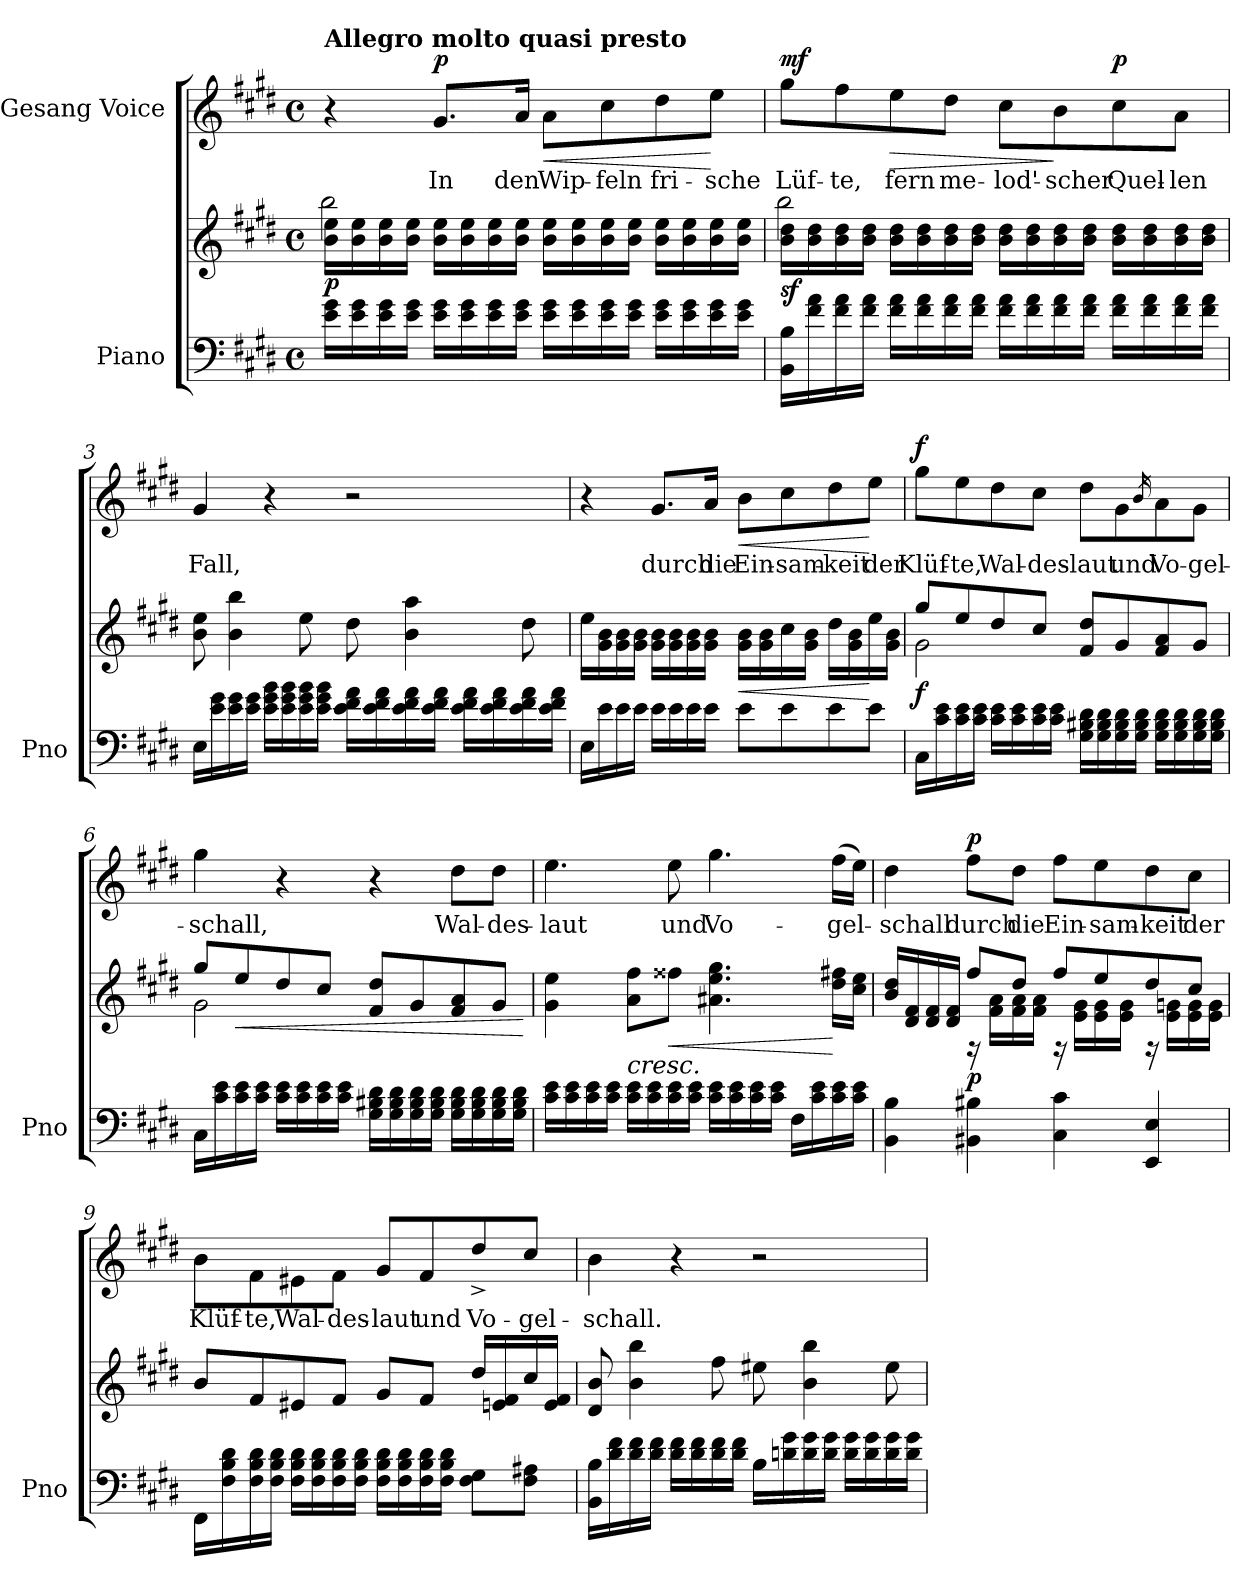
**kern	**kern	**dynam	**kern	**text	**dynam
*part2	*part2	*part2	*part1	*part1	*part1
*staff3	*staff2	*staff2/3	*staff1	*staff1	*staff1
*I"Piano	*	*	*I"Gesang Voice	*	*
*I'Pno	*	*	*	*	*
*clefF4	*clefG2	*	*clefG2	*	*
*k[f#c#g#d#]	*k[f#c#g#d#]	*	*k[f#c#g#d#]	*	*
*M4/4	*M4/4	*	*M4/4	*	*
*met(c)	*met(c)	*	*met(c)	*	*
=1	=1	=1	=1	=1	=1
*	*^	*	*	*	*
!	!	!	!	!LO:TX:a:B:t=Allegro molto quasi presto	!	!
!	!	!	!LO:DY:b	!	!	!
16e\ 16g#\LL	16b\ 16ee\LL	2bb\	p	4r	.	.
16e\ 16g#\	16b\ 16ee\	.	.	.	.	.
16e\ 16g#\	16b\ 16ee\	.	.	.	.	.
16e\ 16g#\JJ	16b\ 16ee\JJ	.	.	.	.	.
!	!	!	!	!	!LO:LY:b	!LO:DY:a
16e\ 16g#\LL	16b\ 16ee\LL	.	.	8.g#/L	In	p
16e\ 16g#\	16b\ 16ee\	.	.	.	.	.
16e\ 16g#\	16b\ 16ee\	.	.	.	.	.
!	!	!	!	!	!LO:LY:b	!
16e\ 16g#\JJ	16b\ 16ee\JJ	.	.	16a/Jk	den	.
!	!	!	!	!	!LO:LY:b	!LO:HP:b
16e\ 16g#\LL	16b\ 16ee\LL	2ryy	.	8a\L	Wip-	<
16e\ 16g#\	16b\ 16ee\	.	.	.	.	.
!	!	!	!	!	!LO:LY:b	!
16e\ 16g#\	16b\ 16ee\	.	.	8cc#\	-feln	.
16e\ 16g#\JJ	16b\ 16ee\JJ	.	.	.	.	.
!	!	!	!	!	!LO:LY:b	!
16e\ 16g#\LL	16b\ 16ee\LL	.	.	8dd#\	fri-	.
16e\ 16g#\	16b\ 16ee\	.	.	.	.	.
!	!	!	!	!	!LO:LY:b	!
16e\ 16g#\	16b\ 16ee\	.	.	8ee\J	-sche	[
16e\ 16g#\JJ	16b\ 16ee\JJ	.	.	.	.	.
=2	=2	=2	=2	=2	=2	=2
!	!	!	!LO:DY:b	!	!LO:LY:b	!LO:DY:a
16BB\ 16B\LL	16b\ 16dd#\LL	2bb\	sf	8gg#\L	Lüf-	mf
16f#\ 16a\	16b\ 16dd#\	.	.	.	.	.
!	!	!	!	!	!LO:LY:b	!
16f#\ 16a\	16b\ 16dd#\	.	.	8ff#\	-te,	.
16f#\ 16a\JJ	16b\ 16dd#\JJ	.	.	.	.	.
!	!	!	!	!	!LO:LY:b	!LO:HP:b
16f#\ 16a\LL	16b\ 16dd#\LL	.	.	8ee\	fern	>
16f#\ 16a\	16b\ 16dd#\	.	.	.	.	.
!	!	!	!	!	!LO:LY:b	!
16f#\ 16a\	16b\ 16dd#\	.	.	8dd#\J	me-	.
16f#\ 16a\JJ	16b\ 16dd#\JJ	.	.	.	.	.
!	!	!	!	!	!LO:LY:b	!
16f#\ 16a\LL	16b\ 16dd#\LL	2ryy	.	8cc#\L	-lod'-	.
16f#\ 16a\	16b\ 16dd#\	.	.	.	.	.
!	!	!	!	!	!LO:LY:b	!
16f#\ 16a\	16b\ 16dd#\	.	.	8b\	-scher	]
16f#\ 16a\JJ	16b\ 16dd#\JJ	.	.	.	.	.
!	!	!	!	!	!LO:LY:b	!LO:DY:a
16f#\ 16a\LL	16b\ 16dd#\LL	.	.	8cc#\	Quel-	p
16f#\ 16a\	16b\ 16dd#\	.	.	.	.	.
!	!	!	!	!	!LO:LY:b	!
16f#\ 16a\	16b\ 16dd#\	.	.	8a\J	-len	.
16f#\ 16a\JJ	16b\ 16dd#\JJ	.	.	.	.	.
*	*v	*v	*	*	*	*
!!LO:LB:g=z
=3	=3	=3	=3	=3	=3
!	!	!	!	!LO:LY:b	!
16E\LL	8b\ 8ee\	.	4g#/	Fall,	.
16e\ 16g#\	.	.	.	.	.
16e\ 16g#\	4b\ 4bb\	.	.	.	.
16e\ 16g#\JJ	.	.	.	.	.
16e\ 16g#\ 16b\LL	.	.	4r	.	.
16e\ 16g#\ 16b\	.	.	.	.	.
16e\ 16g#\ 16b\	8ee\	.	.	.	.
16e\ 16g#\ 16b\JJ	.	.	.	.	.
16e\ 16f#\ 16a\LL	8dd#\	.	2r	.	.
16e\ 16f#\ 16a\	.	.	.	.	.
16e\ 16f#\ 16a\	4b\ 4aa\	.	.	.	.
16e\ 16f#\ 16a\JJ	.	.	.	.	.
16e\ 16f#\ 16a\LL	.	.	.	.	.
16e\ 16f#\ 16a\	.	.	.	.	.
16e\ 16f#\ 16a\	8dd#\	.	.	.	.
16e\ 16f#\ 16a\JJ	.	.	.	.	.
=4	=4	=4	=4	=4	=4
16E\LL	16ee\LL	.	4r	.	.
16e\	16g#\ 16b\	.	.	.	.
16e\	16g#\ 16b\	.	.	.	.
16e\JJ	16g#\ 16b\JJ	.	.	.	.
!	!	!	!	!LO:LY:b	!
16e\LL	16g#\ 16b\LL	.	8.g#/L	durch	.
16e\	16g#\ 16b\	.	.	.	.
16e\	16g#\ 16b\	.	.	.	.
!	!	!	!	!LO:LY:b	!
16e\JJ	16g#\ 16b\JJ	.	16a/Jk	die	.
!	!	!LO:HP:b	!	!LO:LY:b	!LO:HP:b
8e\L	16g#\ 16b\LL	<	8b\L	Ein-	<
.	16g#\ 16b\	.	.	.	.
!	!	!	!	!LO:LY:b	!
8e\	16cc#\	.	8cc#\	-sam-	.
.	16g#\ 16b\JJ	.	.	.	.
!	!	!	!	!LO:LY:b	!
8e\	16dd#\LL	.	8dd#\	-keit	.
.	16g#\ 16b\	.	.	.	.
!	!	!	!	!LO:LY:b	!
8e\J	16ee\	[	8ee\J	der	[
.	16g#\ 16b\JJ	.	.	.	.
!!LO:LB:g=z
=5	=5	=5	=5	=5	=5
*	*^	*	*	*	*
!	!	!	!LO:DY:b	!	!LO:LY:b	!LO:DY:a
16C#\LL	8gg#/L	2g#\	f	8gg#\L	Klüf-	f
16c#\ 16e\	.	.	.	.	.	.
!	!	!	!	!	!LO:LY:b	!
16c#\ 16e\	8ee/	.	.	8ee\	-te,	.
16c#\ 16e\JJ	.	.	.	.	.	.
!	!	!	!	!	!LO:LY:b	!
16c#\ 16e\LL	8dd#/	.	.	8dd#\	Wal-	.
16c#\ 16e\	.	.	.	.	.	.
!	!	!	!	!	!LO:LY:b	!
16c#\ 16e\	8cc#/J	.	.	8cc#\J	-des-	.
16c#\ 16e\JJ	.	.	.	.	.	.
!	!	!	!	!	!LO:LY:b	!
16G#\ 16B#X\ 16d#\LL	8f#/ 8dd#/L	2ryy	.	8dd#\L	-laut	.
16G#\ 16B#\ 16d#\	.	.	.	.	.	.
!	!	!	!	!	!LO:LY:b	!
16G#\ 16B#\ 16d#\	8g#/	.	.	8g#\	und	.
16G#\ 16B#\ 16d#\JJ	.	.	.	.	.	.
.	.	.	.	16qb/	.	.
!	!	!	!	!	!LO:LY:b	!
16G#\ 16B#\ 16d#\LL	8f#/ 8a/	.	.	8a\	Vo-	.
16G#\ 16B#\ 16d#\	.	.	.	.	.	.
!	!	!	!	!	!LO:LY:b	!
16G#\ 16B#\ 16d#\	8g#/J	.	.	8g#\J	-gel-	.
16G#\ 16B#\ 16d#\JJ	.	.	.	.	.	.
=6	=6	=6	=6	=6	=6	=6
!	!	!	!	!	!LO:LY:b	!
16C#\LL	8gg#/L	2g#\	.	4gg#\	-schall,	.
16c#\ 16e\	.	.	.	.	.	.
!	!	!	!LO:HP:b	!	!	!
16c#\ 16e\	8ee/	.	<	.	.	.
16c#\ 16e\JJ	.	.	.	.	.	.
16c#\ 16e\LL	8dd#/	.	.	4r	.	.
16c#\ 16e\	.	.	.	.	.	.
16c#\ 16e\	8cc#/J	.	.	.	.	.
16c#\ 16e\JJ	.	.	.	.	.	.
16G#\ 16B#X\ 16d#\LL	8f#/ 8dd#/L	2ryy	.	4r	.	.
16G#\ 16B#\ 16d#\	.	.	.	.	.	.
16G#\ 16B#\ 16d#\	8g#/	.	.	.	.	.
16G#\ 16B#\ 16d#\JJ	.	.	.	.	.	.
!	!	!	!	!	!LO:LY:b	!
16G#\ 16B#\ 16d#\LL	8f#/ 8a/	.	.	8dd#\L	Wal-	.
16G#\ 16B#\ 16d#\	.	.	.	.	.	.
!	!	!	!	!	!LO:LY:b	!
16G#\ 16B#\ 16d#\	8g#/J	.	.	8dd#\J	-des-	.
16G#\ 16B#\ 16d#\JJ	.	.	.	.	.	.
*	*v	*v	*	*	*	*
.	.	[	.	.	.
!!LO:LB:g=z
=7	=7	=7	=7	=7	=7
!	!	!	!	!LO:LY:b	!
16c#\ 16e\LL	4g#\ 4ee\	.	4.ee\	-laut	.
16c#\ 16e\	.	.	.	.	.
16c#\ 16e\	.	.	.	.	.
16c#\ 16e\JJ	.	.	.	.	.
!	!	!LO:HP:b	!	!	!
16c#\ 16e\LL	8a\ 8ff#\L	<	.	.	.
16c#\ 16e\	.	.	.	.	.
!	!	!LO:HP:b	!	!LO:LY:b	!
16c#\ 16e\	8ff##X\J	<	8ee\	und	.
16c#\ 16e\JJ	.	.	.	.	.
!	!	!	!	!LO:LY:b	!
16c#\ 16e\LL	4.a#X\ 4.ee\ 4.gg#\	.	4.gg#\	Vo-	.
16c#\ 16e\	.	.	.	.	.
16c#\ 16e\	.	.	.	.	.
16c#\ 16e\JJ	.	.	.	.	.
16F#\LL	.	.	.	.	.
16c#\ 16e\	.	.	.	.	.
!	!	!	!	!LO:LY:b	!
16c#\ 16e\	16dd#\ 16ff#X\LL	[ [	(>16ff#\LL	-gel-	.
16c#\ 16e\JJ	16cc#\ 16ee\JJ	.	16ee\JJ)	.	.
!!LO:PB:g=z
=8	=8	=8	=8	=8	=8
*	*^	*	*	*	*
!	!	!	!	!	!LO:LY:b	!
4BB\ 4B\	16b/ 16dd#/LL	4rgyy	.	4dd#\	-schall	.
.	16d#/ 16f#/	.	.	.	.	.
.	16d#/ 16f#/	.	.	.	.	.
.	16d#/ 16f#/JJ	.	.	.	.	.
!	!	!	!LO:DY:b	!	!LO:LY:b	!LO:DY:a
4BB#X\ 4B#X\	16rF	8ff#/L	p	8ff#\L	durch	p
.	16f#\ 16a\LL	.	.	.	.	.
!	!	!	!	!	!LO:LY:b	!
.	16f#\ 16a\	8dd#/J	.	8dd#\J	die	.
.	16f#\ 16a\JJ	.	.	.	.	.
!	!	!	!	!	!LO:LY:b	!
4C#\ 4c#\	16rF	8ff#/L	.	8ff#\L	Ein-	.
.	16e\ 16g#\LL	.	.	.	.	.
!	!	!	!	!	!LO:LY:b	!
.	16e\ 16g#\	8ee/	.	8ee\	-sam-	.
.	16e\ 16g#\JJ	.	.	.	.	.
!	!	!	!	!	!LO:LY:b	!
4EE/ 4E/	16rF	8dd#/	.	8dd#\	-keit	.
.	16e\ 16gn\LL	.	.	.	.	.
!	!	!	!	!	!LO:LY:b	!
.	16e\ 16g\	8cc#/J	.	8cc#\J	der	.
.	16e\ 16g\JJ	.	.	.	.	.
*	*v	*v	*	*	*	*
=9	=9	=9	=9	=9	=9
!	!	!	!	!LO:LY:b	!
16FF#\LL	8b/L	.	8b\L	Klüf-	.
16F#\ 16B\ 16d#\	.	.	.	.	.
!	!	!	!	!LO:LY:b	!
16F#\ 16B\ 16d#\	8f#/	.	8f#\	-te,	.
16F#\ 16B\ 16d#\JJ	.	.	.	.	.
!	!	!	!	!LO:LY:b	!
16F#\ 16B\ 16d#\LL	8e#X/	.	8e#X\	Wal-	.
16F#\ 16B\ 16d#\	.	.	.	.	.
!	!	!	!	!LO:LY:b	!
16F#\ 16B\ 16d#\	8f#/J	.	8f#\J	-des-	.
16F#\ 16B\ 16d#\JJ	.	.	.	.	.
!	!	!	!	!LO:LY:b	!
16F#\ 16B\ 16d#\LL	8g#/L	.	8g#/L	-laut	.
16F#\ 16B\ 16d#\	.	.	.	.	.
!	!	!	!	!LO:LY:b	!
16F#\ 16B\ 16d#\	8f#/J	.	8f#/	und	.
16F#\ 16B\ 16d#\JJ	.	.	.	.	.
!	!	!	!	!LO:LY:b	!
8F#\ 8G#\L	16dd#/LL	.	8dd#^/	Vo-	.
.	16en/ 16f#/	.	.	.	.
!	!	!	!	!LO:LY:b	!
8F#\ 8A#X\J	16cc#/	.	8cc#/J	-gel-	.
.	16e/ 16f#/JJ	.	.	.	.
!!LO:PB:g=z
=10	=10	=10	=10	=10	=10
!	!	!	!	!LO:LY:b	!
16BB\ 16B\LL	8d#/ 8b/	.	4b\	-schall.	.
16d#\ 16f#\	.	.	.	.	.
16d#\ 16f#\	4b\ 4bb\	.	.	.	.
16d#\ 16f#\JJ	.	.	.	.	.
16d#\ 16f#\LL	.	.	4r	.	.
16d#\ 16f#\	.	.	.	.	.
16d#\ 16f#\	8ff#\	.	.	.	.
16d#\ 16f#\JJ	.	.	.	.	.
16B\LL	8ee#X\	.	2r	.	.
16dn\ 16g#\	.	.	.	.	.
16d\ 16g#\	4b\ 4bb\	.	.	.	.
16d\ 16g#\JJ	.	.	.	.	.
16d\ 16g#\LL	.	.	.	.	.
16d\ 16g#\	.	.	.	.	.
16d\ 16g#\	8ee#\	.	.	.	.
16d\ 16g#\JJ	.	.	.	.	.
=	=	=	=	=	=
*-	*-	*-	*-	*-	*-
